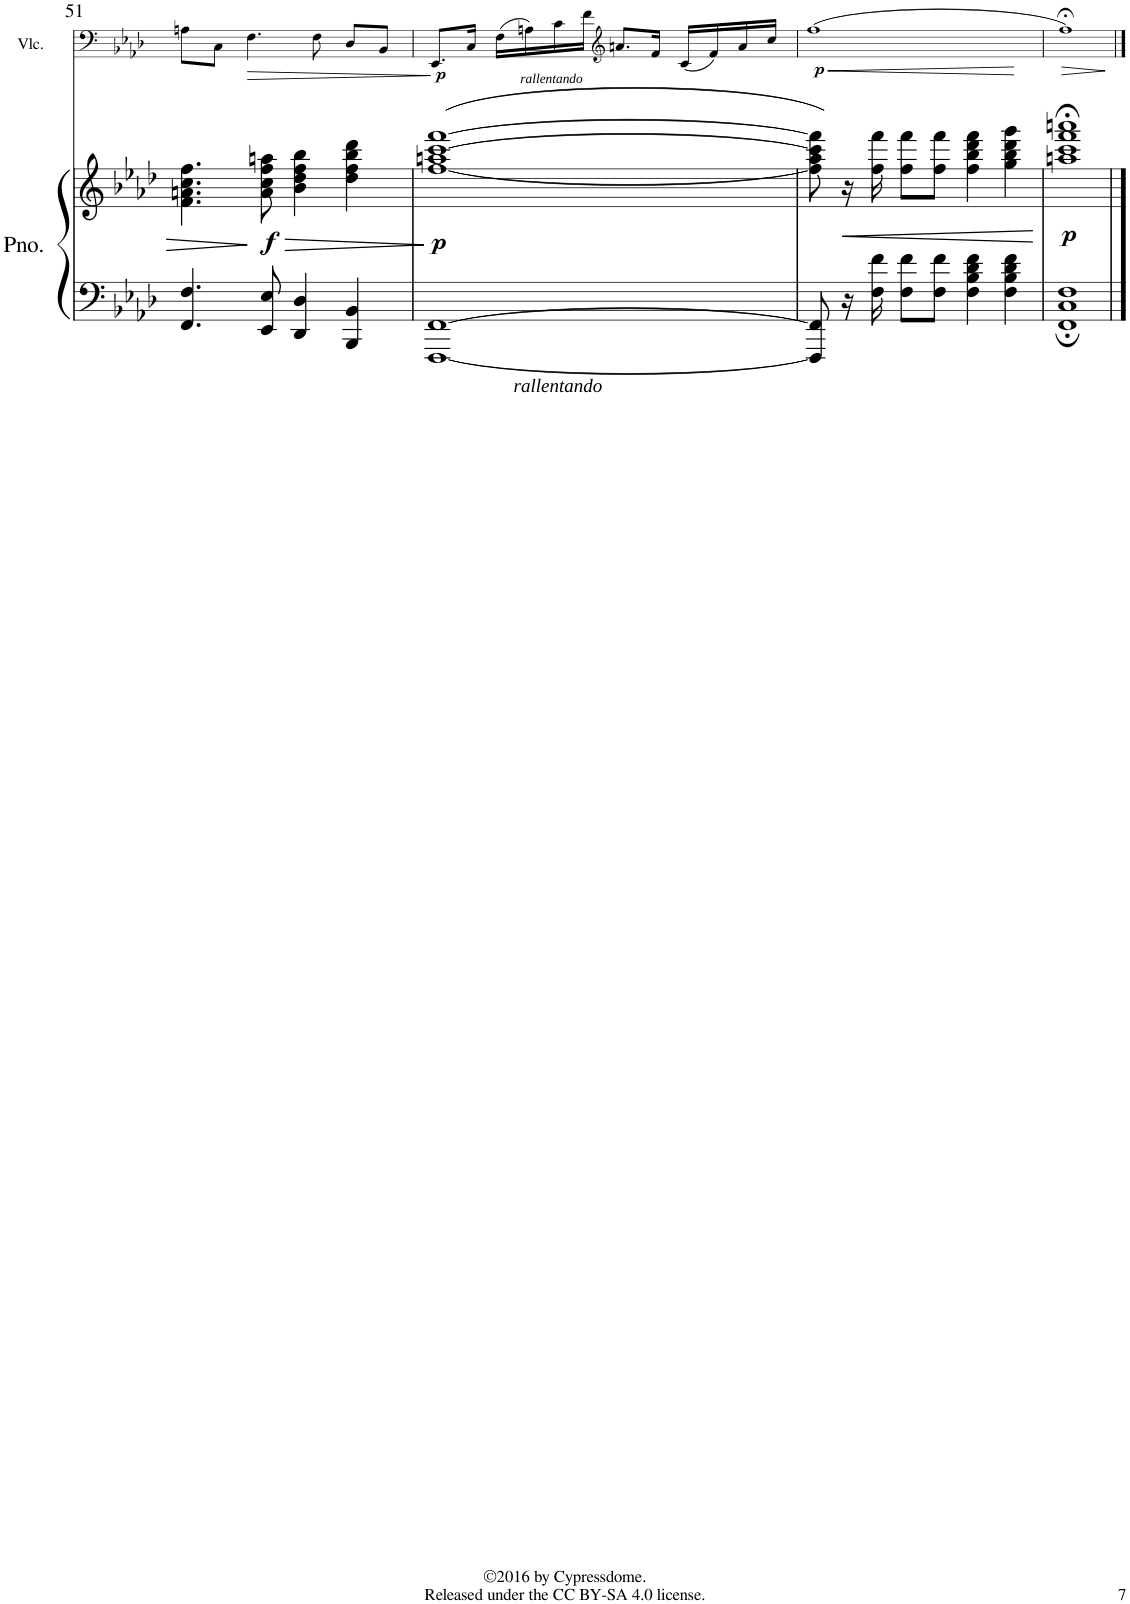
**kern	**kern	**dynam	**kern	**dynam
*part2	*part2	*part2	*part1	*part1
*staff3	*staff2	*staff2/3	*staff1	*staff1
*I"Piano	*	*	*I"Violoncello	*
*I'Pno.	*	*	*I'Vlc.	*
!!LO:PB:g=z
*clefF4	*clefG2	*	*clefF4	*
*k[b-e-a-d-]	*k[b-e-a-d-]	*	*k[b-e-a-d-]	*
*M4/4	*M4/4	*	*M4/4	*
=51	=51	=51	=51	=51
4.FF/ 4.F/	4.f\ 4.an\ 4.cc\ 4.ff\	.	8An\L	.
.	.	.	8C\J	.
!	!	!	!	!LO:HP:b
.	.	.	4.F\	>
!	!	!LO:HP:b	!	!
!	!	!LO:DY:n=1:b	!	!
8EE-/ 8E-/	8a\ 8cc\ 8ff\ 8aan\	> f	.	.
4DD-/ 4D-/	4b-\ 4dd-\ 4ff\ 4bb-\	.	.	.
.	.	.	8F\	.
4BBB-/ 4BB-/	4dd-\ 4ff\ 4bb-\ 4ddd-\	.	8D-/L	.
.	.	.	8BB-/J	.
.	.	]	.	]
=52	=52	=52	=52	=52
!	!	!LO:DY:b=2	!	!
!	!	!LO:DY:n=1:b	!	!LO:DY:b
[1FFF [1FF	([1ff 1aan [1ccc [1fff	other-dynamics p	8.EE-/L	p
.	.	.	16C/Jk	.
.	.	.	(16F\LL	.
.	.	.	16An\)	.
!	!	!	!	!LO:DY:b
.	.	.	16c\	other-dynamics
.	.	.	16f\JJ	.
*	*	*	*clefG2	*
.	.	.	8.an/L	.
.	.	.	16f/Jk	.
.	.	.	(16c/LL	.
.	.	.	16f/)	.
.	.	.	16a/	.
.	.	.	16cc/JJ	.
=53	=53	=53	=53	=53
!	!	!	!	!LO:HP:b
!	!	!	!	!LO:DY:n=1:b
8FFF/] 8FF/]	8ff\] 8aa-\ 8ccc\] 8fff\])	.	(1ff	< p
!	!	!LO:HP:b	!	!
16r	16r	<	.	.
16F\ 16f\	16ff\ 16fff\	.	.	.
8F\ 8f\L	8ff\ 8fff\L	.	.	.
8F\ 8f\J	8ff\ 8fff\J	.	.	.
4F\ 4B-\ 4d-\ 4f\	4ff\ 4bb-\ 4ddd-\ 4fff\	.	.	.
4F\ 4B-\ 4d-\ 4f\	4gg\ 4bb-\ 4ddd-\ 4ggg\	.	.	.
.	.	[	.	[
=54	=54	=54	=54	=54
!	!	!LO:DY:b	!	!LO:HP:b
1FF; 1C; 1F;	1aan;< 1ccc;< 1fff;< 1aaan;<	p	1ff;<)	>
.	.	.	.	]
==	==	==	==	==
*-	*-	*-	*-	*-
